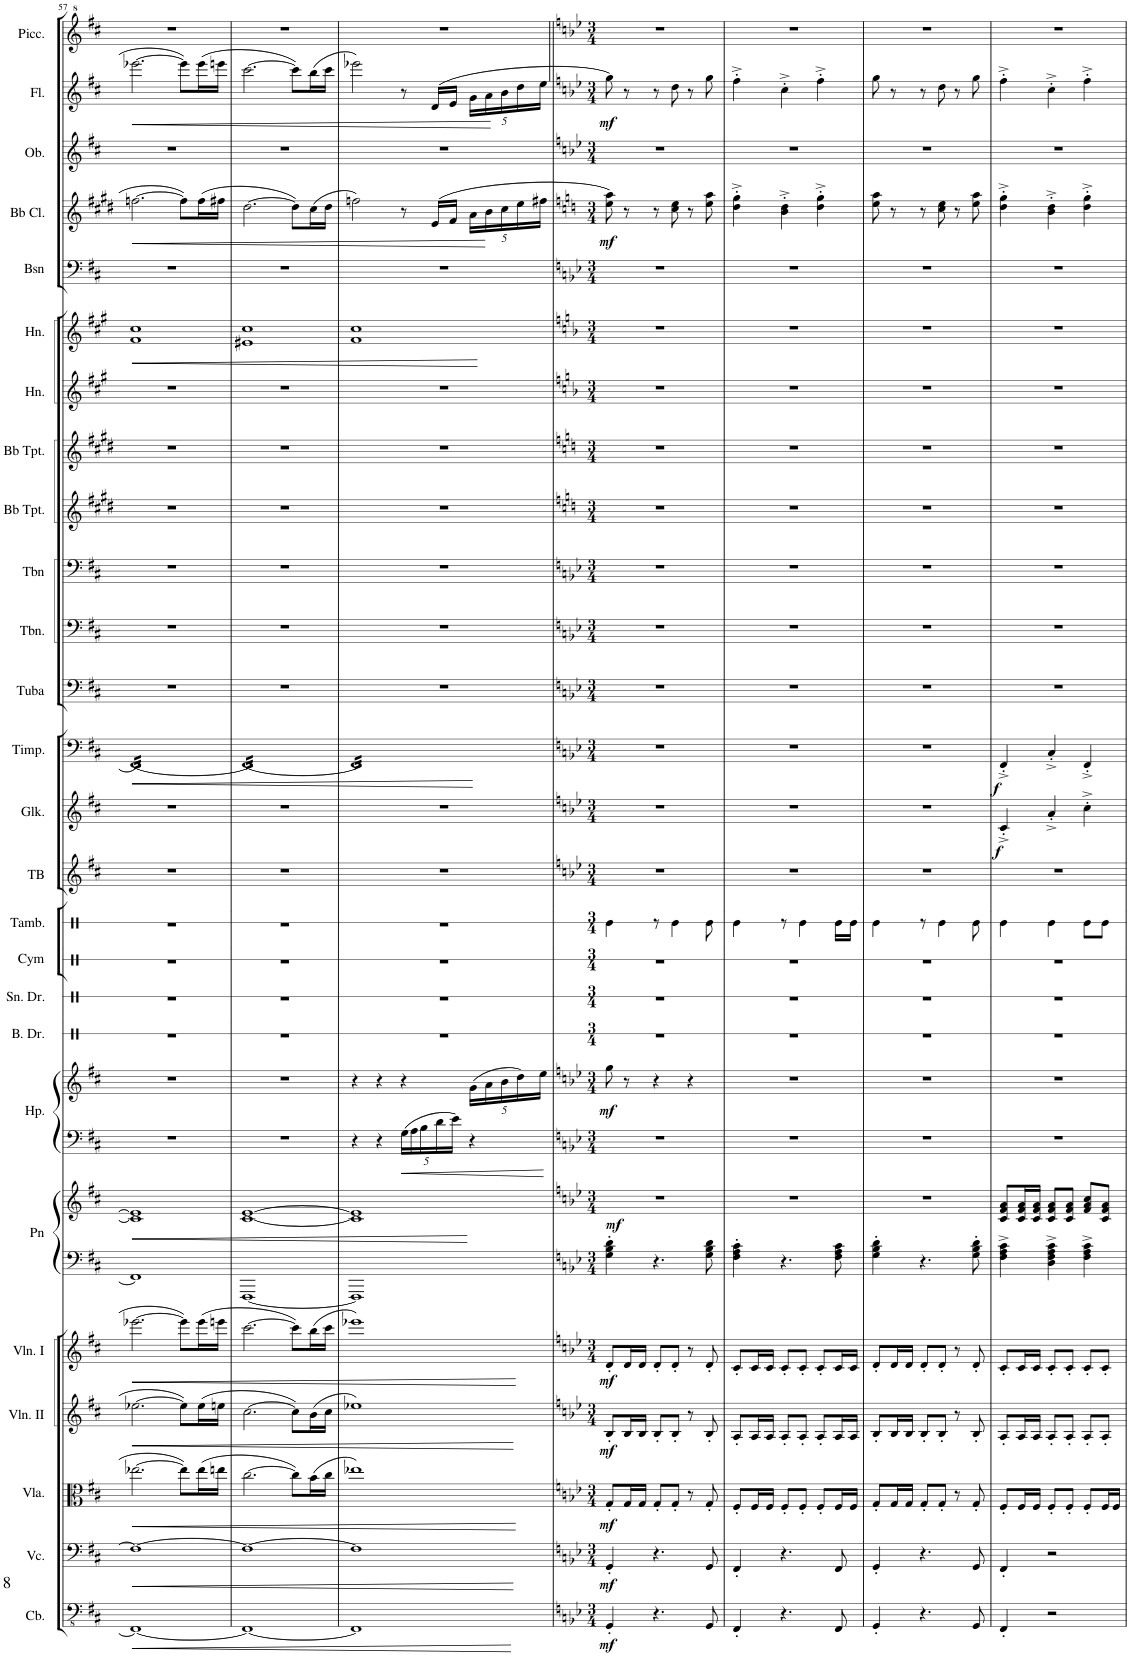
**kern	**dynam	**kern	**dynam	**kern	**dynam	**kern	**dynam	**kern	**dynam	**kern	**kern	**dynam	**kern	**kern	**dynam	**kern	**kern	**kern	**kern	**kern	**kern	**dynam	**kern	**dynam	**kern	**kern	**kern	**kern	**kern	**kern	**kern	**dynam	**kern	**kern	**dynam	**kern	**kern	**dynam	**kern
*part26	*part26	*part25	*part25	*part24	*part24	*part23	*part23	*part22	*part22	*part21	*part21	*part21	*part20	*part20	*part20	*part19	*part18	*part17	*part16	*part15	*part14	*part14	*part13	*part13	*part12	*part11	*part10	*part9	*part8	*part7	*part6	*part6	*part5	*part4	*part4	*part3	*part2	*part2	*part1
*staff28	*staff28	*staff27	*staff27	*staff26	*staff26	*staff25	*staff25	*staff24	*staff24	*staff23	*staff22	*staff22/23	*staff21	*staff20	*staff20/21	*staff19	*staff18	*staff17	*staff16	*staff15	*staff14	*staff14	*staff13	*staff13	*staff12	*staff11	*staff10	*staff9	*staff8	*staff7	*staff6	*staff6	*staff5	*staff4	*staff4	*staff3	*staff2	*staff2	*staff1
*I"Contrabass	*	*I"Cello	*	*I"Viola	*	*I"Violin II	*	*I"Violin I	*	*I"Piano	*	*	*I"Harp	*	*	*I"Bass Drum	*I"Snare Drum	*I"Cymbals (Crash  Cymbal,  Suspended  Cymbal)	*I"Tambourine	*I"Tubular Bells	*I"Glockenspiel	*	*I"Timpani	*	*I"Tuba	*I"Trombone 2-3	*I"Trombone 1	*I"Trumpet in Bb 2-3	*I"Trumpet in Bb 1	*I"Horn in F	*I"Horn in F	*	*I"Basoon 1-2	*I"Clarinet in Bb 1-2	*	*I"Oboe 1-2	*I"Flute 1-2	*	*I"Piccolo
*I'Cb.	*	*	*	*I'Vla.	*	*I'Vln. II	*	*I'Vln. I	*	*I'Pn	*	*	*I'Hp.	*	*	*I'B. Dr.	*I'Sn. Dr.	*I'Cym	*I'Tamb.	*I'TB	*I'Glk.	*	*I'Timp.	*	*I'Tuba	*I'Tbn.	*I'Tbn	*	*	*I'Hn.	*I'Hn.	*	*I'Bsn	*	*	*I'Ob.	*I'Fl.	*	*I'Picc.
!!LO:PB:g=z
*clefFv4	*	*clefF4	*	*clefC3	*	*clefG2	*	*clefG2	*	*clefF4	*clefG2	*	*clefF4	*clefG2	*	*clefX	*clefX	*clefX	*clefX	*clefG2	*clefG2	*	*clefF4	*	*clefF4	*clefF4	*clefF4	*clefG2	*clefG2	*clefG2	*clefG2	*	*clefF4	*clefG2	*	*clefG2	*clefG2	*	*clefG^2
*Trd7c12	*	*	*	*	*	*	*	*	*	*	*	*	*	*	*	*	*	*	*	*	*Trd-14c-24	*	*	*	*	*	*	*Trd1c2	*Trd1c2	*Trd4c7	*Trd4c7	*	*	*Trd1c2	*	*	*	*	*Trd-7c-12
*k[f#c#]	*	*k[f#c#]	*	*k[f#c#]	*	*k[f#c#]	*	*k[f#c#]	*	*k[f#c#]	*k[f#c#]	*	*k[f#c#]	*k[f#c#]	*	*k[]	*k[]	*k[]	*k[]	*k[f#c#]	*k[f#c#]	*	*k[f#c#]	*	*k[f#c#]	*k[f#c#]	*k[f#c#]	*k[f#c#g#d#]	*k[f#c#g#d#]	*k[f#c#g#]	*k[f#c#g#]	*	*k[f#c#]	*k[f#c#g#d#]	*	*k[f#c#]	*k[f#c#]	*	*k[f#c#]
*M4/4	*	*M4/4	*	*M4/4	*	*M4/4	*	*M4/4	*	*M4/4	*M4/4	*	*M4/4	*M4/4	*	*M4/4	*M4/4	*M4/4	*M4/4	*M4/4	*M4/4	*	*M4/4	*	*M4/4	*M4/4	*M4/4	*M4/4	*M4/4	*M4/4	*M4/4	*	*M4/4	*M4/4	*	*M4/4	*M4/4	*	*M4/4
=57	=57	=57	=57	=57	=57	=57	=57	=57	=57	=57	=57	=57	=57	=57	=57	=57	=57	=57	=57	=57	=57	=57	=57	=57	=57	=57	=57	=57	=57	=57	=57	=57	=57	=57	=57	=57	=57	=57	=57
!	!LO:HP:b	!	!LO:HP:b	!	!LO:HP:b	!	!LO:HP:b	!	!LO:HP:b	!	!	!LO:HP:b	!	!	!	!	!	!	!	!	!	!	!	!LO:HP:b	!	!	!	!	!	!	!	!LO:HP:b	!	!	!LO:HP:b	!	!	!LO:HP:b	!
*	*	*	*	*	*	*	*	*	*	*	*	*	*	*	*	*	*	*	*	*	*	*	*tremolo	*	*	*	*	*	*	*	*	*	*	*	*	*	*	*	*
1FFF#_	<	1F#_	<	[2.ee-X\	<	[2.ee-X\	<	[2.eee-X\	<	1FF#]	1c#] 1e]	<	1r	1r	.	1r	1r	1r	1r	1r	1r	.	32FF#LLL	<	1r	1r	1r	1r	1r	1r	1f# 1cc#	<	1r	[2.ffn\	<	1r	[2.eee-X\	<	1r
.	.	.	.	.	.	.	.	.	.	.	.	.	.	.	.	.	.	.	.	.	.	.	32FF#	.	.	.	.	.	.	.	.	.	.	.	.	.	.	.	.
.	.	.	.	.	.	.	.	.	.	.	.	.	.	.	.	.	.	.	.	.	.	.	32FF#	.	.	.	.	.	.	.	.	.	.	.	.	.	.	.	.
.	.	.	.	.	.	.	.	.	.	.	.	.	.	.	.	.	.	.	.	.	.	.	32FF#	.	.	.	.	.	.	.	.	.	.	.	.	.	.	.	.
.	.	.	.	.	.	.	.	.	.	.	.	.	.	.	.	.	.	.	.	.	.	.	32FF#	.	.	.	.	.	.	.	.	.	.	.	.	.	.	.	.
.	.	.	.	.	.	.	.	.	.	.	.	.	.	.	.	.	.	.	.	.	.	.	32FF#	.	.	.	.	.	.	.	.	.	.	.	.	.	.	.	.
.	.	.	.	.	.	.	.	.	.	.	.	.	.	.	.	.	.	.	.	.	.	.	32FF#	.	.	.	.	.	.	.	.	.	.	.	.	.	.	.	.
.	.	.	.	.	.	.	.	.	.	.	.	.	.	.	.	.	.	.	.	.	.	.	32FF#	.	.	.	.	.	.	.	.	.	.	.	.	.	.	.	.
.	.	.	.	.	.	.	.	.	.	.	.	.	.	.	.	.	.	.	.	.	.	.	32FF#	.	.	.	.	.	.	.	.	.	.	.	.	.	.	.	.
.	.	.	.	.	.	.	.	.	.	.	.	.	.	.	.	.	.	.	.	.	.	.	32FF#	.	.	.	.	.	.	.	.	.	.	.	.	.	.	.	.
.	.	.	.	.	.	.	.	.	.	.	.	.	.	.	.	.	.	.	.	.	.	.	32FF#	.	.	.	.	.	.	.	.	.	.	.	.	.	.	.	.
.	.	.	.	.	.	.	.	.	.	.	.	.	.	.	.	.	.	.	.	.	.	.	32FF#	.	.	.	.	.	.	.	.	.	.	.	.	.	.	.	.
.	.	.	.	.	.	.	.	.	.	.	.	.	.	.	.	.	.	.	.	.	.	.	32FF#	.	.	.	.	.	.	.	.	.	.	.	.	.	.	.	.
.	.	.	.	.	.	.	.	.	.	.	.	.	.	.	.	.	.	.	.	.	.	.	32FF#	.	.	.	.	.	.	.	.	.	.	.	.	.	.	.	.
.	.	.	.	.	.	.	.	.	.	.	.	.	.	.	.	.	.	.	.	.	.	.	32FF#	.	.	.	.	.	.	.	.	.	.	.	.	.	.	.	.
.	.	.	.	.	.	.	.	.	.	.	.	.	.	.	.	.	.	.	.	.	.	.	32FF#	.	.	.	.	.	.	.	.	.	.	.	.	.	.	.	.
.	.	.	.	.	.	.	.	.	.	.	.	.	.	.	.	.	.	.	.	.	.	.	32FF#	.	.	.	.	.	.	.	.	.	.	.	.	.	.	.	.
.	.	.	.	.	.	.	.	.	.	.	.	.	.	.	.	.	.	.	.	.	.	.	32FF#	.	.	.	.	.	.	.	.	.	.	.	.	.	.	.	.
.	.	.	.	.	.	.	.	.	.	.	.	.	.	.	.	.	.	.	.	.	.	.	32FF#	.	.	.	.	.	.	.	.	.	.	.	.	.	.	.	.
.	.	.	.	.	.	.	.	.	.	.	.	.	.	.	.	.	.	.	.	.	.	.	32FF#	.	.	.	.	.	.	.	.	.	.	.	.	.	.	.	.
.	.	.	.	.	.	.	.	.	.	.	.	.	.	.	.	.	.	.	.	.	.	.	32FF#	.	.	.	.	.	.	.	.	.	.	.	.	.	.	.	.
.	.	.	.	.	.	.	.	.	.	.	.	.	.	.	.	.	.	.	.	.	.	.	32FF#	.	.	.	.	.	.	.	.	.	.	.	.	.	.	.	.
.	.	.	.	.	.	.	.	.	.	.	.	.	.	.	.	.	.	.	.	.	.	.	32FF#	.	.	.	.	.	.	.	.	.	.	.	.	.	.	.	.
.	.	.	.	.	.	.	.	.	.	.	.	.	.	.	.	.	.	.	.	.	.	.	32FF#	.	.	.	.	.	.	.	.	.	.	.	.	.	.	.	.
.	.	.	.	8ee-\L]	.	8ee-\L]	.	8eee-\L]	.	.	.	.	.	.	.	.	.	.	.	.	.	.	32FF#	.	.	.	.	.	.	.	.	.	.	8ff\L]	.	.	8eee-\L]	.	.
.	.	.	.	.	.	.	.	.	.	.	.	.	.	.	.	.	.	.	.	.	.	.	32FF#	.	.	.	.	.	.	.	.	.	.	.	.	.	.	.	.
.	.	.	.	.	.	.	.	.	.	.	.	.	.	.	.	.	.	.	.	.	.	.	32FF#	.	.	.	.	.	.	.	.	.	.	.	.	.	.	.	.
.	.	.	.	.	.	.	.	.	.	.	.	.	.	.	.	.	.	.	.	.	.	.	32FF#	.	.	.	.	.	.	.	.	.	.	.	.	.	.	.	.
.	.	.	.	(16ee-\L	.	(16ee-\L	.	(16eee-\L	.	.	.	.	.	.	.	.	.	.	.	.	.	.	32FF#	.	.	.	.	.	.	.	.	.	.	(16ff\L	.	.	(16eee-\L	.	.
.	.	.	.	.	.	.	.	.	.	.	.	.	.	.	.	.	.	.	.	.	.	.	32FF#	.	.	.	.	.	.	.	.	.	.	.	.	.	.	.	.
.	.	.	.	16een\JJ	.	16een\JJ	.	16eeen\JJ	.	.	.	.	.	.	.	.	.	.	.	.	.	.	32FF#	.	.	.	.	.	.	.	.	.	.	16ff#X\JJ	.	.	16eeen\JJ	.	.
.	.	.	.	.	.	.	.	.	.	.	.	.	.	.	.	.	.	.	.	.	.	.	32FF#JJJ	.	.	.	.	.	.	.	.	.	.	.	.	.	.	.	.
.	[	.	[	.	[	.	[	.	[	.	.	[	.	.	.	.	.	.	.	.	.	.	.	[	.	.	.	.	.	.	.	[	.	.	[	.	.	[	.
=58	=58	=58	=58	=58	=58	=58	=58	=58	=58	=58	=58	=58	=58	=58	=58	=58	=58	=58	=58	=58	=58	=58	=58	=58	=58	=58	=58	=58	=58	=58	=58	=58	=58	=58	=58	=58	=58	=58	=58
1FFF#_	.	1F#_	.	[2.cc#\	.	[2.cc#\	.	[2.ccc#\	.	[1FFF#	[1c# [1e	.	1r	1r	.	1r	1r	1r	1r	1r	1r	.	32FF#LLL	.	1r	1r	1r	1r	1r	1r	1e#X 1cc#	.	1r	[2.dd#\	.	1r	[2.ccc#\	.	1r
.	.	.	.	.	.	.	.	.	.	.	.	.	.	.	.	.	.	.	.	.	.	.	32FF#	.	.	.	.	.	.	.	.	.	.	.	.	.	.	.	.
.	.	.	.	.	.	.	.	.	.	.	.	.	.	.	.	.	.	.	.	.	.	.	32FF#	.	.	.	.	.	.	.	.	.	.	.	.	.	.	.	.
.	.	.	.	.	.	.	.	.	.	.	.	.	.	.	.	.	.	.	.	.	.	.	32FF#	.	.	.	.	.	.	.	.	.	.	.	.	.	.	.	.
.	.	.	.	.	.	.	.	.	.	.	.	.	.	.	.	.	.	.	.	.	.	.	32FF#	.	.	.	.	.	.	.	.	.	.	.	.	.	.	.	.
.	.	.	.	.	.	.	.	.	.	.	.	.	.	.	.	.	.	.	.	.	.	.	32FF#	.	.	.	.	.	.	.	.	.	.	.	.	.	.	.	.
.	.	.	.	.	.	.	.	.	.	.	.	.	.	.	.	.	.	.	.	.	.	.	32FF#	.	.	.	.	.	.	.	.	.	.	.	.	.	.	.	.
.	.	.	.	.	.	.	.	.	.	.	.	.	.	.	.	.	.	.	.	.	.	.	32FF#	.	.	.	.	.	.	.	.	.	.	.	.	.	.	.	.
.	.	.	.	.	.	.	.	.	.	.	.	.	.	.	.	.	.	.	.	.	.	.	32FF#	.	.	.	.	.	.	.	.	.	.	.	.	.	.	.	.
.	.	.	.	.	.	.	.	.	.	.	.	.	.	.	.	.	.	.	.	.	.	.	32FF#	.	.	.	.	.	.	.	.	.	.	.	.	.	.	.	.
.	.	.	.	.	.	.	.	.	.	.	.	.	.	.	.	.	.	.	.	.	.	.	32FF#	.	.	.	.	.	.	.	.	.	.	.	.	.	.	.	.
.	.	.	.	.	.	.	.	.	.	.	.	.	.	.	.	.	.	.	.	.	.	.	32FF#	.	.	.	.	.	.	.	.	.	.	.	.	.	.	.	.
.	.	.	.	.	.	.	.	.	.	.	.	.	.	.	.	.	.	.	.	.	.	.	32FF#	.	.	.	.	.	.	.	.	.	.	.	.	.	.	.	.
.	.	.	.	.	.	.	.	.	.	.	.	.	.	.	.	.	.	.	.	.	.	.	32FF#	.	.	.	.	.	.	.	.	.	.	.	.	.	.	.	.
.	.	.	.	.	.	.	.	.	.	.	.	.	.	.	.	.	.	.	.	.	.	.	32FF#	.	.	.	.	.	.	.	.	.	.	.	.	.	.	.	.
.	.	.	.	.	.	.	.	.	.	.	.	.	.	.	.	.	.	.	.	.	.	.	32FF#	.	.	.	.	.	.	.	.	.	.	.	.	.	.	.	.
.	.	.	.	.	.	.	.	.	.	.	.	.	.	.	.	.	.	.	.	.	.	.	32FF#	.	.	.	.	.	.	.	.	.	.	.	.	.	.	.	.
.	.	.	.	.	.	.	.	.	.	.	.	.	.	.	.	.	.	.	.	.	.	.	32FF#	.	.	.	.	.	.	.	.	.	.	.	.	.	.	.	.
.	.	.	.	.	.	.	.	.	.	.	.	.	.	.	.	.	.	.	.	.	.	.	32FF#	.	.	.	.	.	.	.	.	.	.	.	.	.	.	.	.
.	.	.	.	.	.	.	.	.	.	.	.	.	.	.	.	.	.	.	.	.	.	.	32FF#	.	.	.	.	.	.	.	.	.	.	.	.	.	.	.	.
.	.	.	.	.	.	.	.	.	.	.	.	.	.	.	.	.	.	.	.	.	.	.	32FF#	.	.	.	.	.	.	.	.	.	.	.	.	.	.	.	.
.	.	.	.	.	.	.	.	.	.	.	.	.	.	.	.	.	.	.	.	.	.	.	32FF#	.	.	.	.	.	.	.	.	.	.	.	.	.	.	.	.
.	.	.	.	.	.	.	.	.	.	.	.	.	.	.	.	.	.	.	.	.	.	.	32FF#	.	.	.	.	.	.	.	.	.	.	.	.	.	.	.	.
.	.	.	.	.	.	.	.	.	.	.	.	.	.	.	.	.	.	.	.	.	.	.	32FF#	.	.	.	.	.	.	.	.	.	.	.	.	.	.	.	.
.	.	.	.	8cc#\L])	.	8cc#\L])	.	8ccc#\L])	.	.	.	.	.	.	.	.	.	.	.	.	.	.	32FF#	.	.	.	.	.	.	.	.	.	.	8dd#\L])	.	.	8ccc#\L])	.	.
.	.	.	.	.	.	.	.	.	.	.	.	.	.	.	.	.	.	.	.	.	.	.	32FF#	.	.	.	.	.	.	.	.	.	.	.	.	.	.	.	.
.	.	.	.	.	.	.	.	.	.	.	.	.	.	.	.	.	.	.	.	.	.	.	32FF#	.	.	.	.	.	.	.	.	.	.	.	.	.	.	.	.
.	.	.	.	.	.	.	.	.	.	.	.	.	.	.	.	.	.	.	.	.	.	.	32FF#	.	.	.	.	.	.	.	.	.	.	.	.	.	.	.	.
.	.	.	.	(16b\L	.	(16b\L	.	(16bb\L	.	.	.	.	.	.	.	.	.	.	.	.	.	.	32FF#	.	.	.	.	.	.	.	.	.	.	(16cc#\L	.	.	(16bb\L	.	.
.	.	.	.	.	.	.	.	.	.	.	.	.	.	.	.	.	.	.	.	.	.	.	32FF#	.	.	.	.	.	.	.	.	.	.	.	.	.	.	.	.
.	.	.	.	16cc#\JJ	.	16cc#\JJ	.	16ccc#\JJ	.	.	.	.	.	.	.	.	.	.	.	.	.	.	32FF#	.	.	.	.	.	.	.	.	.	.	16dd#\JJ	.	.	16ccc#\JJ	.	.
.	.	.	.	.	.	.	.	.	.	.	.	.	.	.	.	.	.	.	.	.	.	.	32FF#JJJ	.	.	.	.	.	.	.	.	.	.	.	.	.	.	.	.
=59	=59	=59	=59	=59	=59	=59	=59	=59	=59	=59	=59	=59	=59	=59	=59	=59	=59	=59	=59	=59	=59	=59	=59	=59	=59	=59	=59	=59	=59	=59	=59	=59	=59	=59	=59	=59	=59	=59	=59
1FFF#]	.	1F#]	.	1ee-X)	.	1ee-X)	.	1eee-X)	.	1FFF#]	1c#] 1e]	.	4r	4r	.	1r	1r	1r	1r	1r	1r	.	32FF#]LLL	.	1r	1r	1r	1r	1r	1r	1f# 1cc#	.	1r	2ffn\)	.	1r	2eee-X\)	.	1r
.	.	.	.	.	.	.	.	.	.	.	.	.	.	.	.	.	.	.	.	.	.	.	32FF#	.	.	.	.	.	.	.	.	.	.	.	.	.	.	.	.
.	.	.	.	.	.	.	.	.	.	.	.	.	.	.	.	.	.	.	.	.	.	.	32FF#	.	.	.	.	.	.	.	.	.	.	.	.	.	.	.	.
.	.	.	.	.	.	.	.	.	.	.	.	.	.	.	.	.	.	.	.	.	.	.	32FF#	.	.	.	.	.	.	.	.	.	.	.	.	.	.	.	.
.	.	.	.	.	.	.	.	.	.	.	.	.	.	.	.	.	.	.	.	.	.	.	32FF#	.	.	.	.	.	.	.	.	.	.	.	.	.	.	.	.
.	.	.	.	.	.	.	.	.	.	.	.	.	.	.	.	.	.	.	.	.	.	.	32FF#	.	.	.	.	.	.	.	.	.	.	.	.	.	.	.	.
.	.	.	.	.	.	.	.	.	.	.	.	.	.	.	.	.	.	.	.	.	.	.	32FF#	.	.	.	.	.	.	.	.	.	.	.	.	.	.	.	.
.	.	.	.	.	.	.	.	.	.	.	.	.	.	.	.	.	.	.	.	.	.	.	32FF#	.	.	.	.	.	.	.	.	.	.	.	.	.	.	.	.
.	.	.	.	.	.	.	.	.	.	.	.	.	4r	4r	.	.	.	.	.	.	.	.	32FF#	.	.	.	.	.	.	.	.	.	.	.	.	.	.	.	.
.	.	.	.	.	.	.	.	.	.	.	.	.	.	.	.	.	.	.	.	.	.	.	32FF#	.	.	.	.	.	.	.	.	.	.	.	.	.	.	.	.
.	.	.	.	.	.	.	.	.	.	.	.	.	.	.	.	.	.	.	.	.	.	.	32FF#	.	.	.	.	.	.	.	.	.	.	.	.	.	.	.	.
.	.	.	.	.	.	.	.	.	.	.	.	.	.	.	.	.	.	.	.	.	.	.	32FF#	.	.	.	.	.	.	.	.	.	.	.	.	.	.	.	.
.	.	.	.	.	.	.	.	.	.	.	.	.	.	.	.	.	.	.	.	.	.	.	32FF#	.	.	.	.	.	.	.	.	.	.	.	.	.	.	.	.
.	.	.	.	.	.	.	.	.	.	.	.	.	.	.	.	.	.	.	.	.	.	.	32FF#	.	.	.	.	.	.	.	.	.	.	.	.	.	.	.	.
.	.	.	.	.	.	.	.	.	.	.	.	.	.	.	.	.	.	.	.	.	.	.	32FF#	.	.	.	.	.	.	.	.	.	.	.	.	.	.	.	.
.	.	.	.	.	.	.	.	.	.	.	.	.	.	.	.	.	.	.	.	.	.	.	32FF#	.	.	.	.	.	.	.	.	.	.	.	.	.	.	.	.
*	*	*	*	*	*	*	*	*	*	*	*	*	*Xbrackettup	*	*	*	*	*	*	*	*	*	*	*	*	*	*	*	*	*	*	*	*	*	*	*	*	*	*
.	.	.	.	.	.	.	.	.	.	.	.	.	20G\LL	4r	.	.	.	.	.	.	.	.	32FF#	.	.	.	.	.	.	.	.	.	.	8r	.	.	8r	.	.
.	.	.	.	.	.	.	.	.	.	.	.	.	.	.	.	.	.	.	.	.	.	.	32FF#	.	.	.	.	.	.	.	.	.	.	.	.	.	.	.	.
.	.	.	.	.	.	.	.	.	.	.	.	.	20A\	.	.	.	.	.	.	.	.	.	.	.	.	.	.	.	.	.	.	.	.	.	.	.	.	.	.
.	.	.	.	.	.	.	.	.	.	.	.	.	.	.	.	.	.	.	.	.	.	.	32FF#	.	.	.	.	.	.	.	.	.	.	.	.	.	.	.	.
.	.	.	.	.	.	.	.	.	.	.	.	.	.	.	.	.	.	.	.	.	.	.	32FF#	.	.	.	.	.	.	.	.	.	.	.	.	.	.	.	.
.	.	.	.	.	.	.	.	.	.	.	.	.	20B\	.	.	.	.	.	.	.	.	.	.	.	.	.	.	.	.	.	.	.	.	.	.	.	.	.	.
.	.	.	.	.	.	.	.	.	.	.	.	.	.	.	.	.	.	.	.	.	.	.	32FF#	.	.	.	.	.	.	.	.	.	.	(16e/LL	.	.	(16d/LL	.	.
.	.	.	.	.	.	.	.	.	.	.	.	.	20d\	.	.	.	.	.	.	.	.	.	.	.	.	.	.	.	.	.	.	.	.	.	.	.	.	.	.
.	.	.	.	.	.	.	.	.	.	.	.	.	.	.	.	.	.	.	.	.	.	.	32FF#	.	.	.	.	.	.	.	.	.	.	.	.	.	.	.	.
.	.	.	.	.	.	.	.	.	.	.	.	.	.	.	.	.	.	.	.	.	.	.	32FF#	.	.	.	.	.	.	.	.	.	.	16f#/JJ	.	.	16e/JJ	.	.
.	.	.	.	.	.	.	.	.	.	.	.	.	20e\JJ	.	.	.	.	.	.	.	.	.	.	.	.	.	.	.	.	.	.	.	.	.	.	.	.	.	.
.	.	.	.	.	.	.	.	.	.	.	.	.	.	.	.	.	.	.	.	.	.	.	32FF#	.	.	.	.	.	.	.	.	.	.	.	.	.	.	.	.
*	*	*	*	*	*	*	*	*	*	*	*	*	*	*Xbrackettup	*	*	*	*	*	*	*	*	*	*	*	*	*	*	*	*	*	*	*	*Xbrackettup	*	*	*Xbrackettup	*	*
.	.	.	.	.	.	.	.	.	.	.	.	.	4r	20g\LL	.	.	.	.	.	.	.	.	32FF#	.	.	.	.	.	.	.	.	.	.	20a\LL	.	.	20g\LL	.	.
.	.	.	.	.	.	.	.	.	.	.	.	.	.	.	.	.	.	.	.	.	.	.	32FF#	.	.	.	.	.	.	.	.	.	.	.	.	.	.	.	.
.	.	.	.	.	.	.	.	.	.	.	.	.	.	20a\	.	.	.	.	.	.	.	.	.	.	.	.	.	.	.	.	.	.	.	20b\	.	.	20a\	.	.
.	.	.	.	.	.	.	.	.	.	.	.	.	.	.	.	.	.	.	.	.	.	.	32FF#	.	.	.	.	.	.	.	.	.	.	.	.	.	.	.	.
.	.	.	.	.	.	.	.	.	.	.	.	.	.	.	.	.	.	.	.	.	.	.	32FF#	.	.	.	.	.	.	.	.	.	.	.	.	.	.	.	.
.	.	.	.	.	.	.	.	.	.	.	.	.	.	20b\	.	.	.	.	.	.	.	.	.	.	.	.	.	.	.	.	.	.	.	20cc#\	.	.	20b\	.	.
.	.	.	.	.	.	.	.	.	.	.	.	.	.	.	.	.	.	.	.	.	.	.	32FF#	.	.	.	.	.	.	.	.	.	.	.	.	.	.	.	.
.	.	.	.	.	.	.	.	.	.	.	.	.	.	20dd\	.	.	.	.	.	.	.	.	.	.	.	.	.	.	.	.	.	.	.	20ee\	.	.	20dd\	.	.
.	.	.	.	.	.	.	.	.	.	.	.	.	.	.	.	.	.	.	.	.	.	.	32FF#	.	.	.	.	.	.	.	.	.	.	.	.	.	.	.	.
.	.	.	.	.	.	.	.	.	.	.	.	.	.	.	.	.	.	.	.	.	.	.	32FF#	.	.	.	.	.	.	.	.	.	.	.	.	.	.	.	.
.	.	.	.	.	.	.	.	.	.	.	.	.	.	20ee\JJ	.	.	.	.	.	.	.	.	.	.	.	.	.	.	.	.	.	.	.	20ff#X\JJ	.	.	20ee\JJ	.	.
.	.	.	.	.	.	.	.	.	.	.	.	.	.	.	.	.	.	.	.	.	.	.	32FF#JJJ	.	.	.	.	.	.	.	.	.	.	.	.	.	.	.	.
*	*	*	*	*	*	*	*	*	*	*	*	*	*	*	*	*	*	*	*	*	*	*	*Xtremolo	*	*	*	*	*	*	*	*	*	*	*	*	*	*	*	*
=60||	=60||	=60||	=60||	=60||	=60||	=60||	=60||	=60||	=60||	=60||	=60||	=60||	=60||	=60||	=60||	=60||	=60||	=60||	=60||	=60||	=60||	=60||	=60||	=60||	=60||	=60||	=60||	=60||	=60||	=60||	=60||	=60||	=60||	=60||	=60||	=60||	=60||	=60||	=60||
*k[b-e-]	*	*k[b-e-]	*	*k[b-e-]	*	*k[b-e-]	*	*k[b-e-]	*	*k[b-e-]	*k[b-e-]	*	*k[b-e-]	*k[b-e-]	*	*	*	*	*	*k[b-e-]	*k[b-e-]	*	*k[b-e-]	*	*k[b-e-]	*k[b-e-]	*k[b-e-]	*k[]	*k[]	*k[b-]	*k[b-]	*	*k[b-e-]	*k[]	*	*k[b-e-]	*k[b-e-]	*	*k[b-e-]
*M3/4	*	*M3/4	*	*M3/4	*	*M3/4	*	*M3/4	*	*M3/4	*M3/4	*	*M3/4	*M3/4	*	*M3/4	*M3/4	*M3/4	*M3/4	*M3/4	*M3/4	*	*M3/4	*	*M3/4	*M3/4	*M3/4	*M3/4	*M3/4	*M3/4	*M3/4	*	*M3/4	*M3/4	*	*M3/4	*M3/4	*	*M3/4
!	!LO:DY:b	!	!LO:DY:b	!	!LO:DY:b	!	!LO:DY:b	!	!LO:DY:b	!	!	!LO:DY:b	!	!	!LO:DY:b	!	!	!	!	!	!	!	!	!	!	!	!	!	!	!	!	!	!	!	!LO:DY:b	!	!	!LO:DY:b	!
4GGG'/	mf	4GG'/	mf	8G'/L	mf	8B-'/L	mf	8d'/L	mf	4G\' 4B-\' 4d\'	2.r	mf	2.r	8gg\	mf	2.r	2.r	2.r	4Re\	2.r	2.r	.	2.r	.	2.r	2.r	2.r	2.r	2.r	2.r	2.r	.	2.r	8ee\ 8aa\)	mf	2.r	8gg\)	mf	2.r
.	.	.	.	16G/L	.	16B-/L	.	16d/L	.	.	.	.	.	8r	.	.	.	.	.	.	.	.	.	.	.	.	.	.	.	.	.	.	.	8r	.	.	8r	.	.
.	.	.	.	16G/JJ	.	16B-/JJ	.	16d/JJ	.	.	.	.	.	.	.	.	.	.	.	.	.	.	.	.	.	.	.	.	.	.	.	.	.	.	.	.	.	.	.
4.r	.	4.r	.	8G'/L	.	8B-'/L	.	8d'/L	.	4.r	.	.	.	4r	.	.	.	.	8r	.	.	.	.	.	.	.	.	.	.	.	.	.	.	8r	.	.	8r	.	.
.	.	.	.	8G'/J	.	8B-'/J	.	8d'/J	.	.	.	.	.	.	.	.	.	.	4Re\	.	.	.	.	.	.	.	.	.	.	.	.	.	.	8cc\ 8ee\	.	.	8dd\	.	.
.	.	.	.	8r	.	8r	.	8r	.	.	.	.	.	4r	.	.	.	.	.	.	.	.	.	.	.	.	.	.	.	.	.	.	.	8r	.	.	8r	.	.
8GGG/	.	8GG/	.	8G'/	.	8B-'/	.	8d'/	.	8G\ 8B-\ 8d\	.	.	.	.	.	.	.	.	8Re\	.	.	.	.	.	.	.	.	.	.	.	.	.	.	8ee\ 8aa\	.	.	8gg\	.	.
=61	=61	=61	=61	=61	=61	=61	=61	=61	=61	=61	=61	=61	=61	=61	=61	=61	=61	=61	=61	=61	=61	=61	=61	=61	=61	=61	=61	=61	=61	=61	=61	=61	=61	=61	=61	=61	=61	=61	=61
4FFF'/	.	4FF'/	.	8F'/L	.	8A'/L	.	8c'/L	.	4F\' 4A\' 4c\'	2.r	.	2.r	2.r	.	2.r	2.r	2.r	4Re\	2.r	2.r	.	2.r	.	2.r	2.r	2.r	2.r	2.r	2.r	2.r	.	2.r	4dd\'^ 4gg\'^	.	2.r	4ff'^\	.	2.r
.	.	.	.	16F/L	.	16A/L	.	16c/L	.	.	.	.	.	.	.	.	.	.	.	.	.	.	.	.	.	.	.	.	.	.	.	.	.	.	.	.	.	.	.
.	.	.	.	16F/JJ	.	16A/JJ	.	16c/JJ	.	.	.	.	.	.	.	.	.	.	.	.	.	.	.	.	.	.	.	.	.	.	.	.	.	.	.	.	.	.	.
4.r	.	4.r	.	8F'/L	.	8A'/L	.	8c'/L	.	4.r	.	.	.	.	.	.	.	.	8r	.	.	.	.	.	.	.	.	.	.	.	.	.	.	4b\'^ 4dd\'^	.	.	4cc'^\	.	.
.	.	.	.	8F'/J	.	8A'/J	.	8c'/J	.	.	.	.	.	.	.	.	.	.	4Re\	.	.	.	.	.	.	.	.	.	.	.	.	.	.	.	.	.	.	.	.
.	.	.	.	8F'/L	.	8A'/L	.	8c'/L	.	.	.	.	.	.	.	.	.	.	.	.	.	.	.	.	.	.	.	.	.	.	.	.	.	4dd\'^ 4gg\'^	.	.	4ff'^\	.	.
8FFF/	.	8FF/	.	16F/L	.	16A/L	.	16c/L	.	8F\ 8A\ 8c\	.	.	.	.	.	.	.	.	16Re\LL	.	.	.	.	.	.	.	.	.	.	.	.	.	.	.	.	.	.	.	.
.	.	.	.	16F/JJ	.	16A/JJ	.	16c/JJ	.	.	.	.	.	.	.	.	.	.	16Re\JJ	.	.	.	.	.	.	.	.	.	.	.	.	.	.	.	.	.	.	.	.
=62	=62	=62	=62	=62	=62	=62	=62	=62	=62	=62	=62	=62	=62	=62	=62	=62	=62	=62	=62	=62	=62	=62	=62	=62	=62	=62	=62	=62	=62	=62	=62	=62	=62	=62	=62	=62	=62	=62	=62
4GGG'/	.	4GG'/	.	8G'/L	.	8B-'/L	.	8d'/L	.	4G\' 4B-\' 4d\'	2.r	.	2.r	2.r	.	2.r	2.r	2.r	4Re\	2.r	2.r	.	2.r	.	2.r	2.r	2.r	2.r	2.r	2.r	2.r	.	2.r	8ee\ 8aa\	.	2.r	8gg\	.	2.r
.	.	.	.	16G/L	.	16B-/L	.	16d/L	.	.	.	.	.	.	.	.	.	.	.	.	.	.	.	.	.	.	.	.	.	.	.	.	.	8r	.	.	8r	.	.
.	.	.	.	16G/JJ	.	16B-/JJ	.	16d/JJ	.	.	.	.	.	.	.	.	.	.	.	.	.	.	.	.	.	.	.	.	.	.	.	.	.	.	.	.	.	.	.
4.r	.	4.r	.	8G'/L	.	8B-'/L	.	8d'/L	.	4.r	.	.	.	.	.	.	.	.	8r	.	.	.	.	.	.	.	.	.	.	.	.	.	.	8r	.	.	8r	.	.
.	.	.	.	8G'/J	.	8B-'/J	.	8d'/J	.	.	.	.	.	.	.	.	.	.	4Re\	.	.	.	.	.	.	.	.	.	.	.	.	.	.	8cc\ 8ee\	.	.	8dd\	.	.
.	.	.	.	8r	.	8r	.	8r	.	.	.	.	.	.	.	.	.	.	.	.	.	.	.	.	.	.	.	.	.	.	.	.	.	8r	.	.	8r	.	.
8GGG/	.	8GG/	.	8G'/	.	8B-'/	.	8d'/	.	8G\' 8B-\' 8d\'	.	.	.	.	.	.	.	.	8Re\	.	.	.	.	.	.	.	.	.	.	.	.	.	.	8ee\ 8aa\	.	.	8gg\	.	.
=63	=63	=63	=63	=63	=63	=63	=63	=63	=63	=63	=63	=63	=63	=63	=63	=63	=63	=63	=63	=63	=63	=63	=63	=63	=63	=63	=63	=63	=63	=63	=63	=63	=63	=63	=63	=63	=63	=63	=63
!	!	!	!	!	!	!	!	!	!	!	!	!	!	!	!	!	!	!	!	!	!	!LO:DY:b	!	!LO:DY:b	!	!	!	!	!	!	!	!	!	!	!	!	!	!	!
4FFF'/	.	4FF'/	.	8F'/L	.	8A'/L	.	8c'/L	.	4F\^ 4A\^ 4c\^	8c/ 8f/ 8a/L	.	2.r	2.r	.	2.r	2.r	2.r	4Re\	2.r	4c'^/	f	4FF'^/	f	2.r	2.r	2.r	2.r	2.r	2.r	2.r	.	2.r	4dd\'^ 4gg\'^	.	2.r	4ff'^\	.	2.r
.	.	.	.	16F/L	.	16A/L	.	16c/L	.	.	16c/ 16f/ 16a/L	.	.	.	.	.	.	.	.	.	.	.	.	.	.	.	.	.	.	.	.	.	.	.	.	.	.	.	.
.	.	.	.	16F/JJ	.	16A/JJ	.	16c/JJ	.	.	16c/ 16f/ 16a/JJ	.	.	.	.	.	.	.	.	.	.	.	.	.	.	.	.	.	.	.	.	.	.	.	.	.	.	.	.
2r	.	2r	.	8F'/L	.	8A'/L	.	8c'/L	.	4D\^ 4F\^ 4A\^ 4c\^	8c/ 8f/ 8a/L	.	.	.	.	.	.	.	4Re\	.	4a'^/	.	4C'^/	.	.	.	.	.	.	.	.	.	.	4b\'^ 4dd\'^	.	.	4cc'^\	.	.
.	.	.	.	8F'/J	.	8A'/J	.	8c'/J	.	.	8c/ 8f/ 8a/J	.	.	.	.	.	.	.	.	.	.	.	.	.	.	.	.	.	.	.	.	.	.	.	.	.	.	.	.
.	.	.	.	8F'/L	.	8A'/L	.	8c'/L	.	4F\^ 4A\^ 4c\^	8f/ 8a/ 8cc/L	.	.	.	.	.	.	.	8Re\L	.	4cc'^\	.	4FF'^/	.	.	.	.	.	.	.	.	.	.	4dd\'^ 4gg\'^	.	.	4ff'^\	.	.
.	.	.	.	16F/L	.	8A'/J	.	8c'/J	.	.	8c/ 8f/ 8a/J	.	.	.	.	.	.	.	8Re\J	.	.	.	.	.	.	.	.	.	.	.	.	.	.	.	.	.	.	.	.
.	.	.	.	16F/JJ	.	.	.	.	.	.	.	.	.	.	.	.	.	.	.	.	.	.	.	.	.	.	.	.	.	.	.	.	.	.	.	.	.	.	.
=	=	=	=	=	=	=	=	=	=	=	=	=	=	=	=	=	=	=	=	=	=	=	=	=	=	=	=	=	=	=	=	=	=	=	=	=	=	=	=
*-	*-	*-	*-	*-	*-	*-	*-	*-	*-	*-	*-	*-	*-	*-	*-	*-	*-	*-	*-	*-	*-	*-	*-	*-	*-	*-	*-	*-	*-	*-	*-	*-	*-	*-	*-	*-	*-	*-	*-
